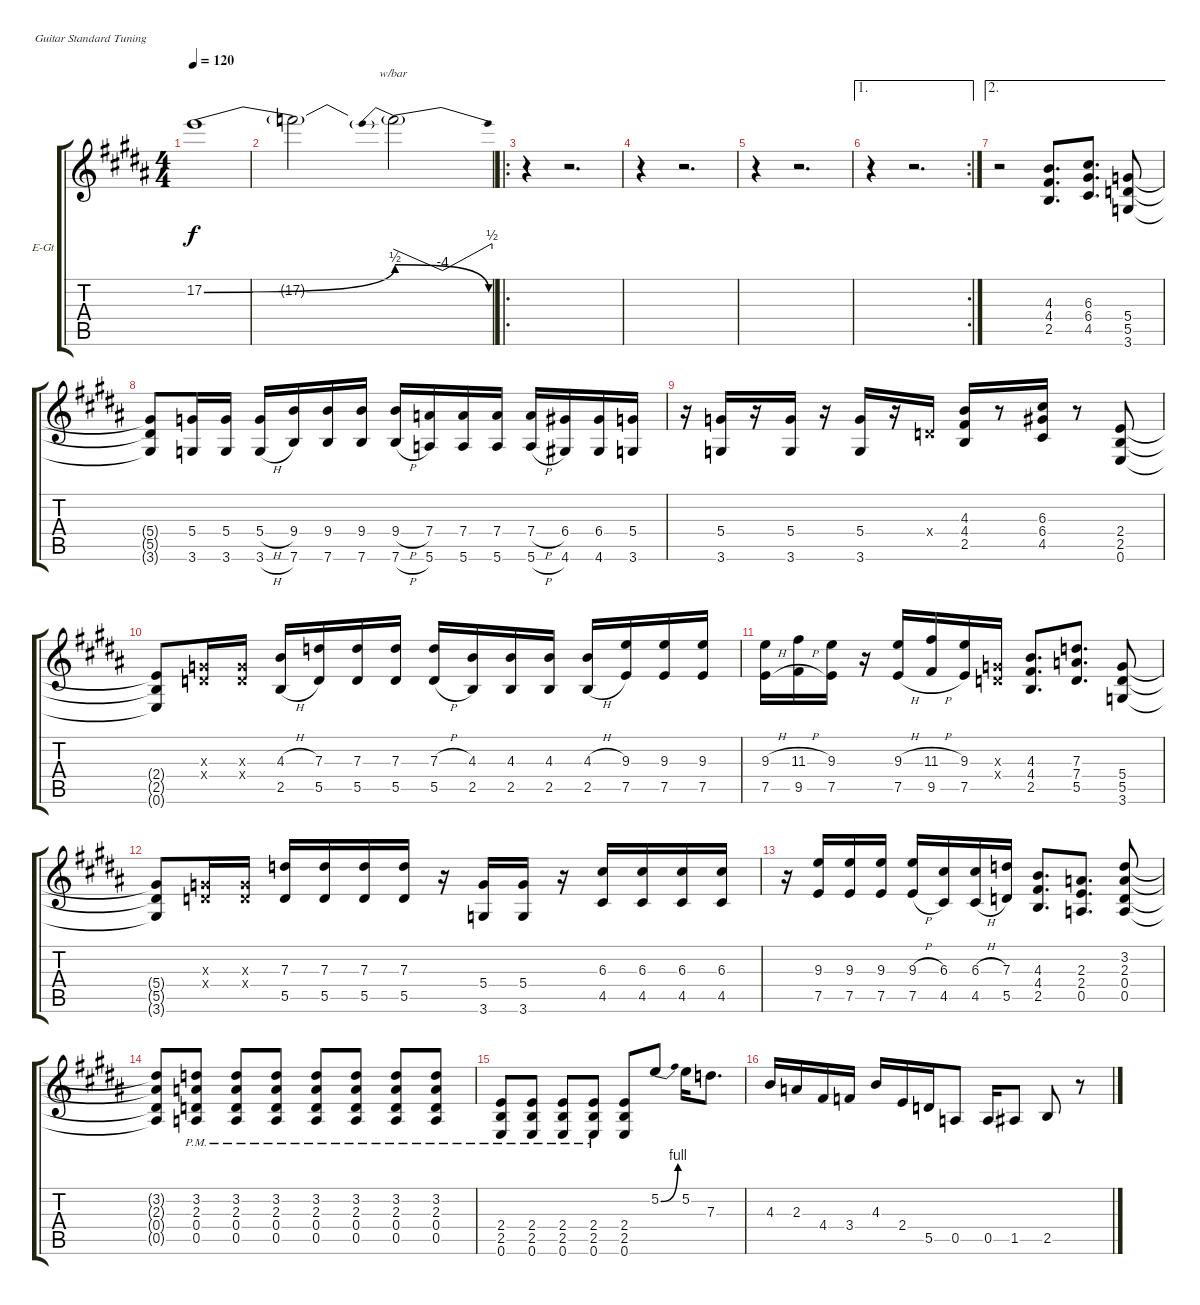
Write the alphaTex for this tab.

\bracketExtendMode groupsimilarinstruments
\firstSystemTrackNameOrientation horizontal
\otherSystemsTrackNameOrientation horizontal
\track ("Sly" "E-Gt") {instrument overdrivenguitar}
\staff {score tabs}
\tuning (E4 B3 G3 D3 A2 E2)
\ts (4 4)
\tempo 120
\clef g2
\ks g#minor
17.2{be (bend 0 0 60 2) acc forcenatural}.1{dy f} |
17.2{t}.2 17.2{be (prebendrelease 0 2 60 0) t}.2{tbe (custom default 0 0 30 -16 30 -16 60 2 0 0 60 0)} |
\ro
r.4 r.2{d} |
r.4 r.2{d} |
r.4 r.2{d} |
\ae 1
\rc 2
r.4 r.2{d} |
\ae 2
r.2 (4.3{acc forcenatural} 4.4{acc #} 2.5{acc forcenatural}).8{d} (6.3{acc #} 6.4{acc #} 4.5{acc #}).8{d} (5.4{acc forcenatural} 5.5{acc forcenatural} 3.6{acc forcenatural}).8 |
(5.4{t acc forcenatural} 5.5{t acc forcenatural} 3.6{t acc forcenatural}).8 (5.4{acc forcenatural} 3.6{acc forcenatural}).16 (5.4{acc forcenatural} 3.6{acc forcenatural}).16 (5.4{h acc forcenatural} 3.6{h acc forcenatural}).16 (9.4{acc forcenatural} 7.6{acc forcenatural}).16 (9.4{acc forcenatural} 7.6{acc forcenatural}).16 (9.4{acc forcenatural} 7.6{acc forcenatural}).16 (9.4{h acc forcenatural} 7.6{h acc forcenatural}).16 (7.4{acc forcenatural} 5.6{acc forcenatural}).16 (7.4{acc forcenatural} 5.6{acc forcenatural}).16 (7.4{acc forcenatural} 5.6{acc forcenatural}).16 (7.4{h acc forcenatural} 5.6{h acc forcenatural}).16 (6.4{acc #} 4.6{acc #}).16 (6.4{acc #} 4.6{acc #}).16 (5.4{acc forcenatural} 3.6{acc forcenatural}).16 |
r.16 (5.4{acc forcenatural} 3.6{acc forcenatural}).16 r.16 (5.4{acc forcenatural} 3.6{acc forcenatural}).16 r.16 (5.4{acc forcenatural} 3.6{acc forcenatural}).16 r.16 0.4{x acc forcenatural}.16 (4.3{acc forcenatural} 4.4{acc #} 2.5{acc forcenatural}).16 r.8 (6.3{acc #} 6.4{acc #} 4.5{acc #}).16 r.8 (2.4{acc forcenatural} 2.5{acc forcenatural} 0.6{acc forcenatural}).8 |
(2.4{t acc forcenatural} 2.5{t acc forcenatural} 0.6{t acc forcenatural}).8 (0.3{x acc forcenatural} 0.4{x acc forcenatural}).16 (0.3{x acc forcenatural} 0.4{x acc forcenatural}).16 (4.3{h acc forcenatural} 2.5{h acc forcenatural}).16 (7.3{acc forcenatural} 5.5{acc forcenatural}).16 (7.3{acc forcenatural} 5.5{acc forcenatural}).16 (7.3{acc forcenatural} 5.5{acc forcenatural}).16 (7.3{h acc forcenatural} 5.5{h acc forcenatural}).16 (4.3{acc forcenatural} 2.5{acc forcenatural}).16 (4.3{acc forcenatural} 2.5{acc forcenatural}).16 (4.3{acc forcenatural} 2.5{acc forcenatural}).16 (4.3{h acc forcenatural} 2.5{h acc forcenatural}).16 (9.3{acc forcenatural} 7.5{acc forcenatural}).16 (9.3{acc forcenatural} 7.5{acc forcenatural}).16 (9.3{acc forcenatural} 7.5{acc forcenatural}).16 |
(9.3{h acc forcenatural} 7.5{h acc forcenatural}).16 (11.3{h acc #} 9.5{h acc #}).16 (9.3{acc forcenatural} 7.5{acc forcenatural}).16 r.16 (9.3{h acc forcenatural} 7.5{h acc forcenatural}).16 (11.3{h acc #} 9.5{h acc #}).16 (9.3{acc forcenatural} 7.5{acc forcenatural}).16 (0.3{x acc forcenatural} 0.4{x acc forcenatural}).16 (4.3{acc forcenatural} 4.4{acc #} 2.5{acc forcenatural}).8{d} (7.3{acc forcenatural} 7.4{acc forcenatural} 5.5{acc forcenatural}).8{d} (5.4{acc forcenatural} 5.5{acc forcenatural} 3.6{acc forcenatural}).8 |
(5.4{t acc forcenatural} 5.5{t acc forcenatural} 3.6{t acc forcenatural}).8 (0.3{x acc forcenatural} 0.4{x acc forcenatural}).16 (0.3{x acc forcenatural} 0.4{x acc forcenatural}).16 (7.3{acc forcenatural} 5.5{acc forcenatural}).16 (7.3{acc forcenatural} 5.5{acc forcenatural}).16 (7.3{acc forcenatural} 5.5{acc forcenatural}).16 (7.3{acc forcenatural} 5.5{acc forcenatural}).16 r.16 (5.4{acc forcenatural} 3.6{acc forcenatural}).16 (5.4{acc forcenatural} 3.6{acc forcenatural}).16 r.16 (6.3{acc #} 4.5{acc #}).16 (6.3{acc #} 4.5{acc #}).16 (6.3{acc #} 4.5{acc #}).16 (6.3{acc #} 4.5{acc #}).16 |
r.16 (9.3{acc forcenatural} 7.5{acc forcenatural}).16 (9.3{acc forcenatural} 7.5{acc forcenatural}).16 (9.3{acc forcenatural} 7.5{acc forcenatural}).16 (9.3{h acc forcenatural} 7.5{h acc forcenatural}).16 (6.3{acc #} 4.5{acc #}).16 (6.3{h acc #} 4.5{h acc #}).16 (7.3{acc forcenatural} 5.5{acc forcenatural}).16 (4.3{acc forcenatural} 4.4{acc #} 2.5{acc forcenatural}).8{d} (2.3{acc forcenatural} 2.4{acc forcenatural} 0.5{acc forcenatural}).8{d} (3.2{acc forcenatural} 2.3{acc forcenatural} 0.4{acc forcenatural} 0.5{acc forcenatural}).8 |
(3.2{t acc forcenatural} 2.3{t acc forcenatural} 0.4{t acc forcenatural} 0.5{t acc forcenatural}).8 (3.2{pm acc forcenatural} 2.3{pm acc forcenatural} 0.4{pm acc forcenatural} 0.5{pm acc forcenatural}).8 (3.2{pm acc forcenatural} 2.3{pm acc forcenatural} 0.4{pm acc forcenatural} 0.5{pm acc forcenatural}).8 (3.2{pm acc forcenatural} 2.3{pm acc forcenatural} 0.4{pm acc forcenatural} 0.5{pm acc forcenatural}).8 (3.2{pm acc forcenatural} 2.3{pm acc forcenatural} 0.4{pm acc forcenatural} 0.5{pm acc forcenatural}).8 (3.2{pm acc forcenatural} 2.3{pm acc forcenatural} 0.4{pm acc forcenatural} 0.5{pm acc forcenatural}).8 (3.2{pm acc forcenatural} 2.3{pm acc forcenatural} 0.4{pm acc forcenatural} 0.5{pm acc forcenatural}).8 (3.2{pm acc forcenatural} 2.3{pm acc forcenatural} 0.4{pm acc forcenatural} 0.5{pm acc forcenatural}).8 |
(2.4{pm acc forcenatural} 2.5{pm acc forcenatural} 0.6{pm acc forcenatural}).8 (2.4{pm acc forcenatural} 2.5{pm acc forcenatural} 0.6{pm acc forcenatural}).8 (2.4{pm acc forcenatural} 2.5{pm acc forcenatural} 0.6{pm acc forcenatural}).8 (2.4{pm acc forcenatural} 2.5{pm acc forcenatural} 0.6{pm acc forcenatural}).8 (2.4{acc forcenatural} 2.5{acc forcenatural} 0.6{acc forcenatural}).8 5.2{be (bend 0 0 60 4) acc forcenatural}.8 5.2{acc forcenatural}.16 7.3{acc forcenatural}.8{d} |
4.3{acc forcenatural}.16 2.3{acc forcenatural}.16 4.4{acc #}.16 3.4{acc forcenatural}.16 4.3{acc forcenatural}.16 2.4{acc forcenatural}.16 5.5{acc forcenatural}.16 0.5{acc forcenatural}.8 0.5{acc forcenatural}.16 1.5{acc #}.8 2.5{acc forcenatural}.8 r.8
